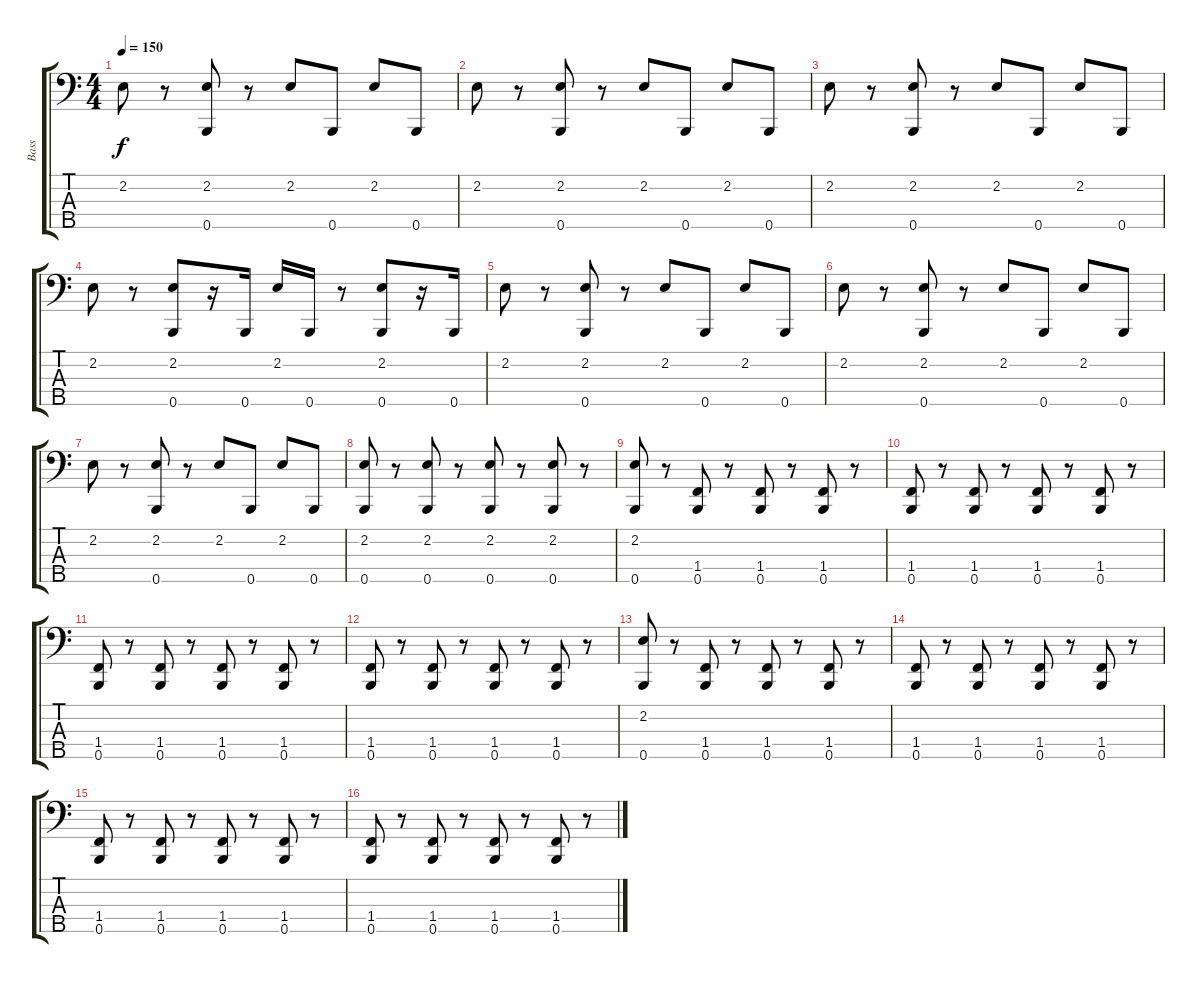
\track ("Bass" "Bass") {instrument electricbasspick}
\staff {score tabs}
\tuning (G2 D2 A1 E1 B0) {hide}
\ts (4 4)
\tempo 150
\clef f4
\ks c
2.2.8{dy f} r.8 (2.2 0.5).8 r.8 2.2.8 0.5.8 2.2.8 0.5.8 |
2.2.8 r.8 (2.2 0.5).8 r.8 2.2.8 0.5.8 2.2.8 0.5.8 |
2.2.8 r.8 (2.2 0.5).8 r.8 2.2.8 0.5.8 2.2.8 0.5.8 |
2.2.8 r.8 (2.2 0.5).8 r.16 0.5.16 2.2.16 0.5.16 r.8 (2.2 0.5).8 r.16 0.5.16 |
2.2.8 r.8 (2.2 0.5).8 r.8 2.2.8 0.5.8 2.2.8 0.5.8 |
2.2.8 r.8 (2.2 0.5).8 r.8 2.2.8 0.5.8 2.2.8 0.5.8 |
2.2.8 r.8 (2.2 0.5).8 r.8 2.2.8 0.5.8 2.2.8 0.5.8 |
(2.2 0.5).8 r.8 (2.2 0.5).8 r.8 (2.2 0.5).8 r.8 (2.2 0.5).8 r.8 |
(2.2 0.5).8 r.8 (1.4 0.5).8 r.8 (1.4 0.5).8 r.8 (1.4 0.5).8 r.8 |
(1.4 0.5).8 r.8 (1.4 0.5).8 r.8 (1.4 0.5).8 r.8 (1.4 0.5).8 r.8 |
(1.4 0.5).8 r.8 (1.4 0.5).8 r.8 (1.4 0.5).8 r.8 (1.4 0.5).8 r.8 |
(1.4 0.5).8 r.8 (1.4 0.5).8 r.8 (1.4 0.5).8 r.8 (1.4 0.5).8 r.8 |
(2.2 0.5).8 r.8 (1.4 0.5).8 r.8 (1.4 0.5).8 r.8 (1.4 0.5).8 r.8 |
(1.4 0.5).8 r.8 (1.4 0.5).8 r.8 (1.4 0.5).8 r.8 (1.4 0.5).8 r.8 |
(1.4 0.5).8 r.8 (1.4 0.5).8 r.8 (1.4 0.5).8 r.8 (1.4 0.5).8 r.8 |
(1.4 0.5).8 r.8 (1.4 0.5).8 r.8 (1.4 0.5).8 r.8 (1.4 0.5).8 r.8
